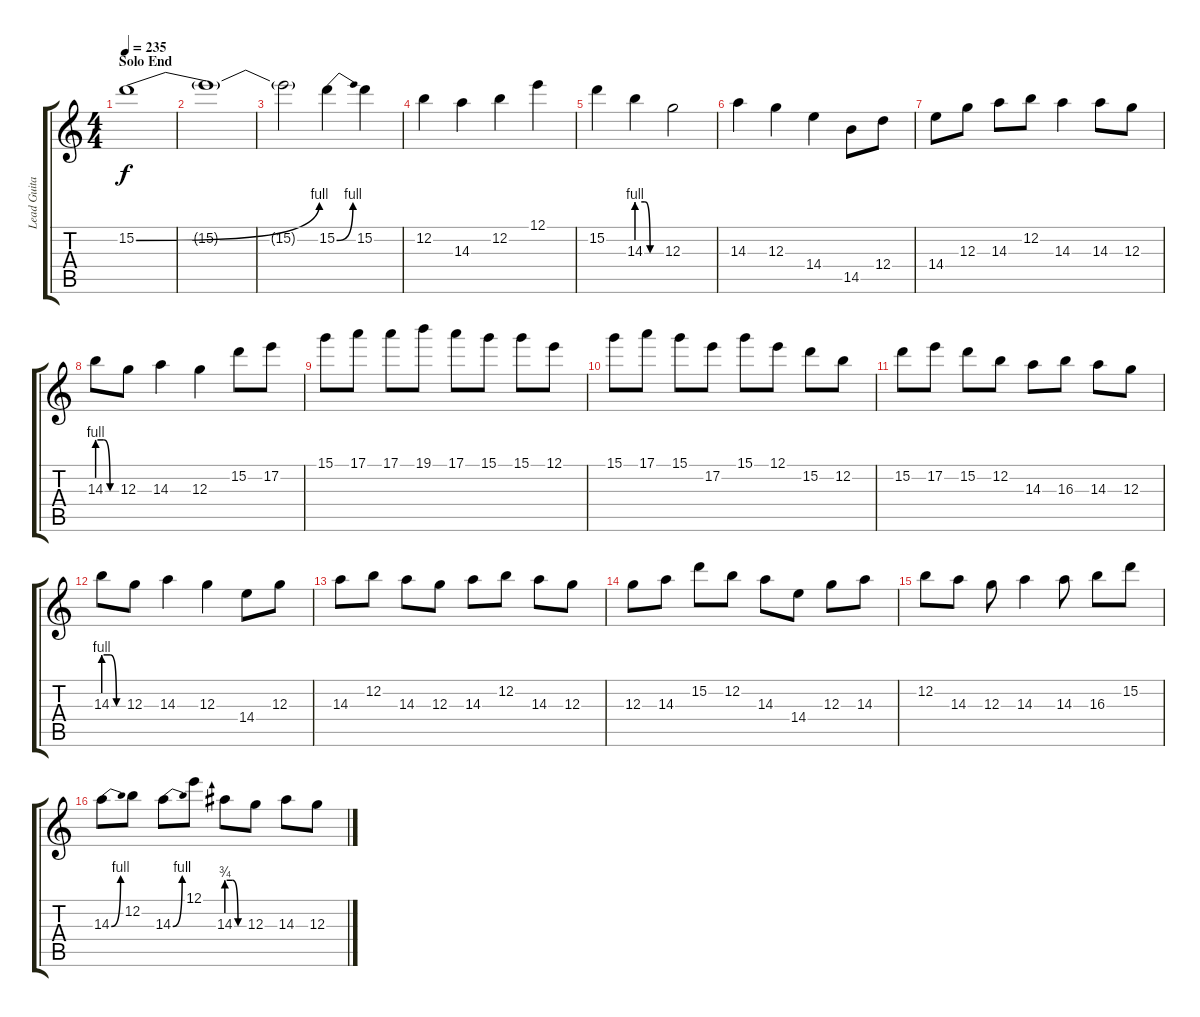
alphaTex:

\track ("Lead Guitar" "Lead Guita") {instrument contrabass}
\staff {score tabs}
\tuning (E4 B3 G3 D3 A2 E2) {hide}
\ts (4 4)
\section ("" "Solo End")
\tempo 235
\clef g2
\ks c
15.2{be (bend 0 0 60 4)}.1{dy f} |
15.2{t}.1 |
15.2{t}.2 15.2{be (bend 0 0 60 4)}.4 15.2.4 |
12.2.4 14.3.4 12.2.4 12.1.4 |
15.2.4 14.3{be (custom 0 4 20 4 33 0 60 0)}.4 12.3.2 |
14.3.4 12.3.4 14.4.4 14.5.8 12.4.8 |
14.4.8 12.3.8 14.3.8 12.2.8 14.3.4 14.3.8 12.3.8 |
14.3{be (custom 0 4 20 4 40 0 60 0)}.8 12.3.8 14.3.4 12.3.4 15.2.8 17.2.8 |
15.1.8 17.1.8 17.1.8 19.1.8 17.1.8 15.1.8 15.1.8 12.1.8 |
15.1.8 17.1.8 15.1.8 17.2.8 15.1.8 12.1.8 15.2.8 12.2.8 |
15.2.8 17.2.8 15.2.8 12.2.8 14.3.8 16.3.8 14.3.8 12.3.8 |
14.3{be (custom 0 4 20 4 40 0 60 0)}.8 12.3.8 14.3.4 12.3.4 14.4.8 12.3.8 |
14.3.8 12.2.8 14.3.8 12.3.8 14.3.8 12.2.8 14.3.8 12.3.8 |
12.3.8 14.3.8 15.2.8 12.2.8 14.3.8 14.4.8 12.3.8 14.3.8 |
12.2.8 14.3.8 12.3.8 14.3.4 14.3.8 16.3.8 15.2.8 |
14.3{be (bend 0 0 60 4)}.8 12.2.8 14.3{be (bend 0 0 60 4)}.8 12.1.8 14.3{be (custom 0 3 20 3 40 0 60 0)}.8 12.3.8 14.3.8 12.3.8
